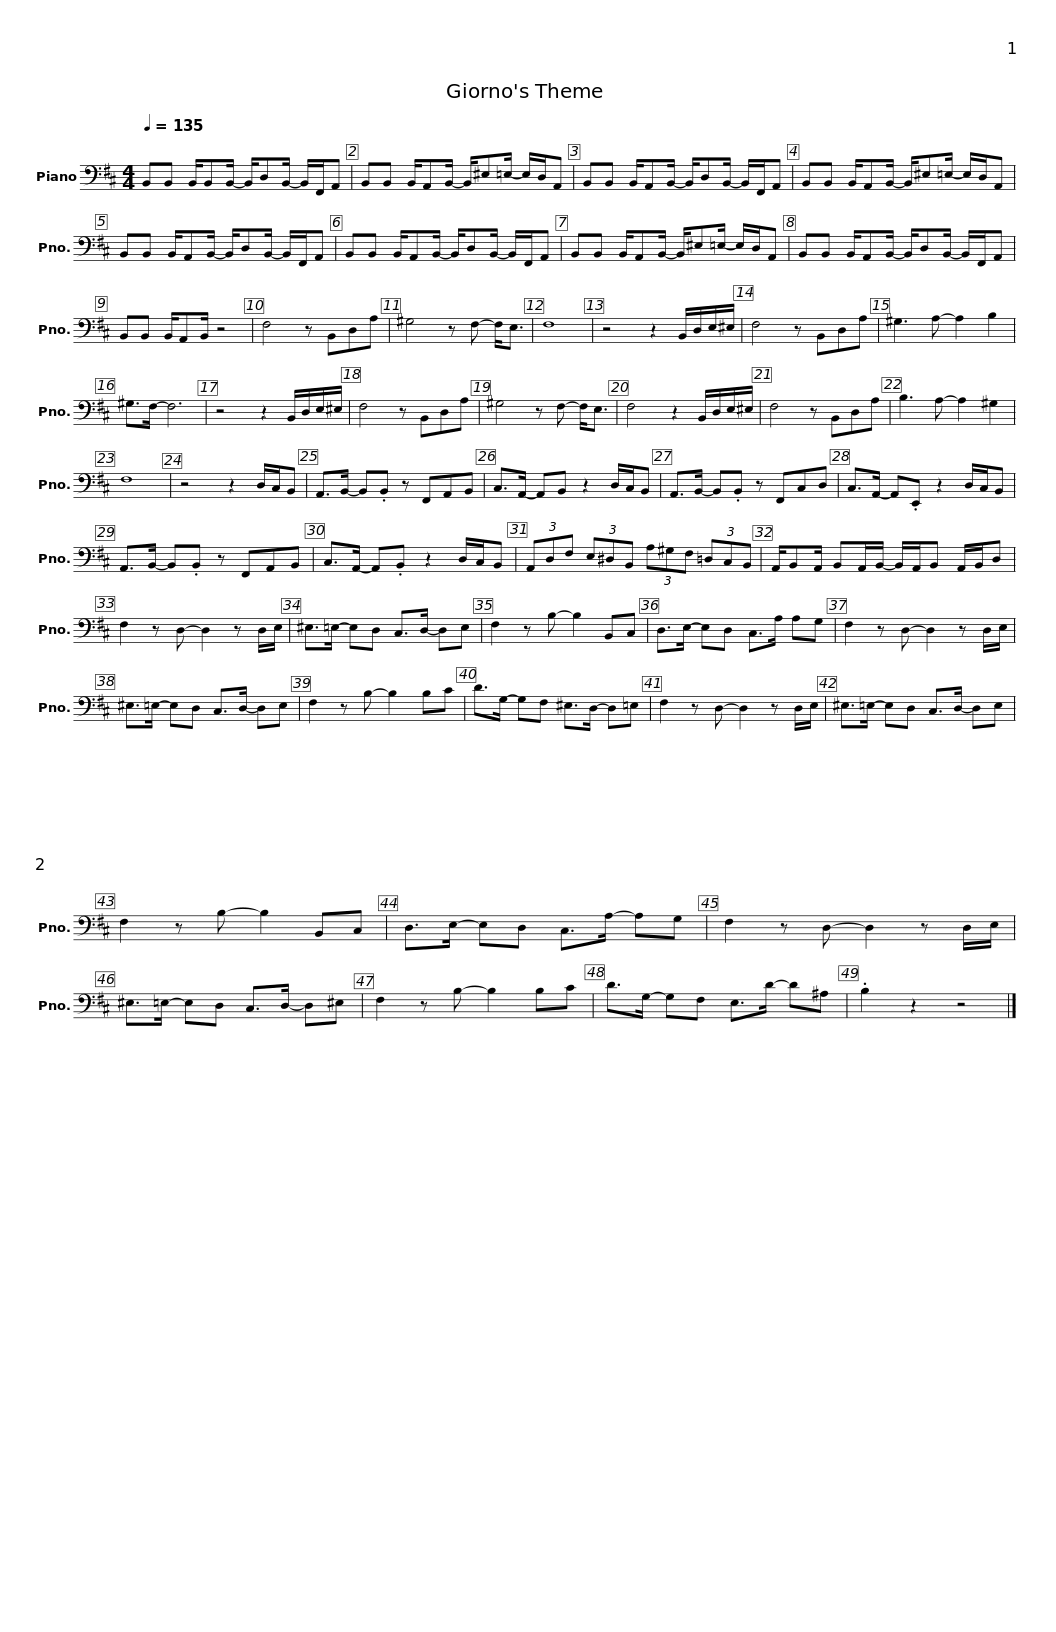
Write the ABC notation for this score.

X:1
L:1/8
Q:1/4=135
M:4/4
I:linebreak $
K:D
V:1 bass
V:1
 B,,B,, B,,/B,,B,,/- B,,/D,B,,/- B,,/F,,/A,, | B,,B,, B,,/A,,B,,/- B,,/^E,=E,/- E,/D,/A,, | B,,B,, B,,/A,,B,,/- B,,/D,B,,/- B,,/F,,/A,, | B,,B,, B,,/A,,B,,/- B,,/^E,=E,/- E,/D,/A,, |$ B,,B,, B,,/A,,B,,/- B,,/D,B,,/- B,,/F,,/A,, | %5
 B,,B,, B,,/A,,B,,/- B,,/D,B,,/- B,,/F,,/A,, | B,,B,, B,,/A,,B,,/- B,,/^E,=E,/- E,/D,/A,, | B,,B,, B,,/A,,B,,/- B,,/D,B,,/- B,,/F,,/A,, |$ B,,B,, B,,/A,,B,,/ z4 | F,4 z B,,D,A, | %10
 ^G,4 z F,- F,<E, | F,8 | z4 z2 B,,/D,/E,/^E,/ | F,4 z B,,D,A, | ^G,3 A,- A,2 B,2 | %15
 ^G,>F,- F,6 |$ z4 z2 B,,/D,/E,/^E,/ | F,4 z B,,D,A, | ^G,4 z F,- F,<E, | F,4 z2 B,,/D,/E,/^E,/ | %20
 F,4 z B,,D,A, | B,3 A,- A,2 ^G,2 | F,8 | z4 z2 D,/C,/B,, |$ A,,>B,,- B,,.B,, z F,,A,,B,, | %25
 C,>A,,- A,,B,, z2 D,/C,/B,, | A,,>B,,- B,,.B,, z F,,C,D, | C,>A,,- A,,.E,, z2 D,/C,/B,, | A,,>B,,- B,,.B,, z F,,A,,B,, |$ C,>A,,- A,,.B,, z2 D,/C,/B,, | %30
 (3A,,D,F, (3E,^D,B,, (3A,^G,F, (3=D,C,B,, | A,,/B,,A,,/ B,,A,,/B,,/- B,,/A,,/B,, A,,/B,,/D, | F,2 z D,- D,2 z D,/E,/ |$ ^E,>=E,- E,D, C,>D,- D,E, | F,2 z B,- B,2 B,,C, | %35
 D,>E,- E,D, C,>A, A,G, | F,2 z D,- D,2 z D,/E,/ | ^E,>=E,- E,D, C,>D,- D,E, |$ F,2 z B,- B,2 B,C | D>G,- G,F, ^E,>D,- D,=E, | %40
 F,2 z D,- D,2 z D,/E,/ | ^E,>=E,- E,D, C,>D,- D,E, | F,2 z B,- B,2 B,,C, |$ D,>E,- E,D, C,>A,- A,G, | F,2 z D,- D,2 z D,/E,/ | %45
 ^E,>=E,- E,D, C,>D,- D,^E, | F,2 z B,- B,2 B,C | D>G,- G,F, E,>D- D^A, |$ .B,2 z2 z4 |] %49
